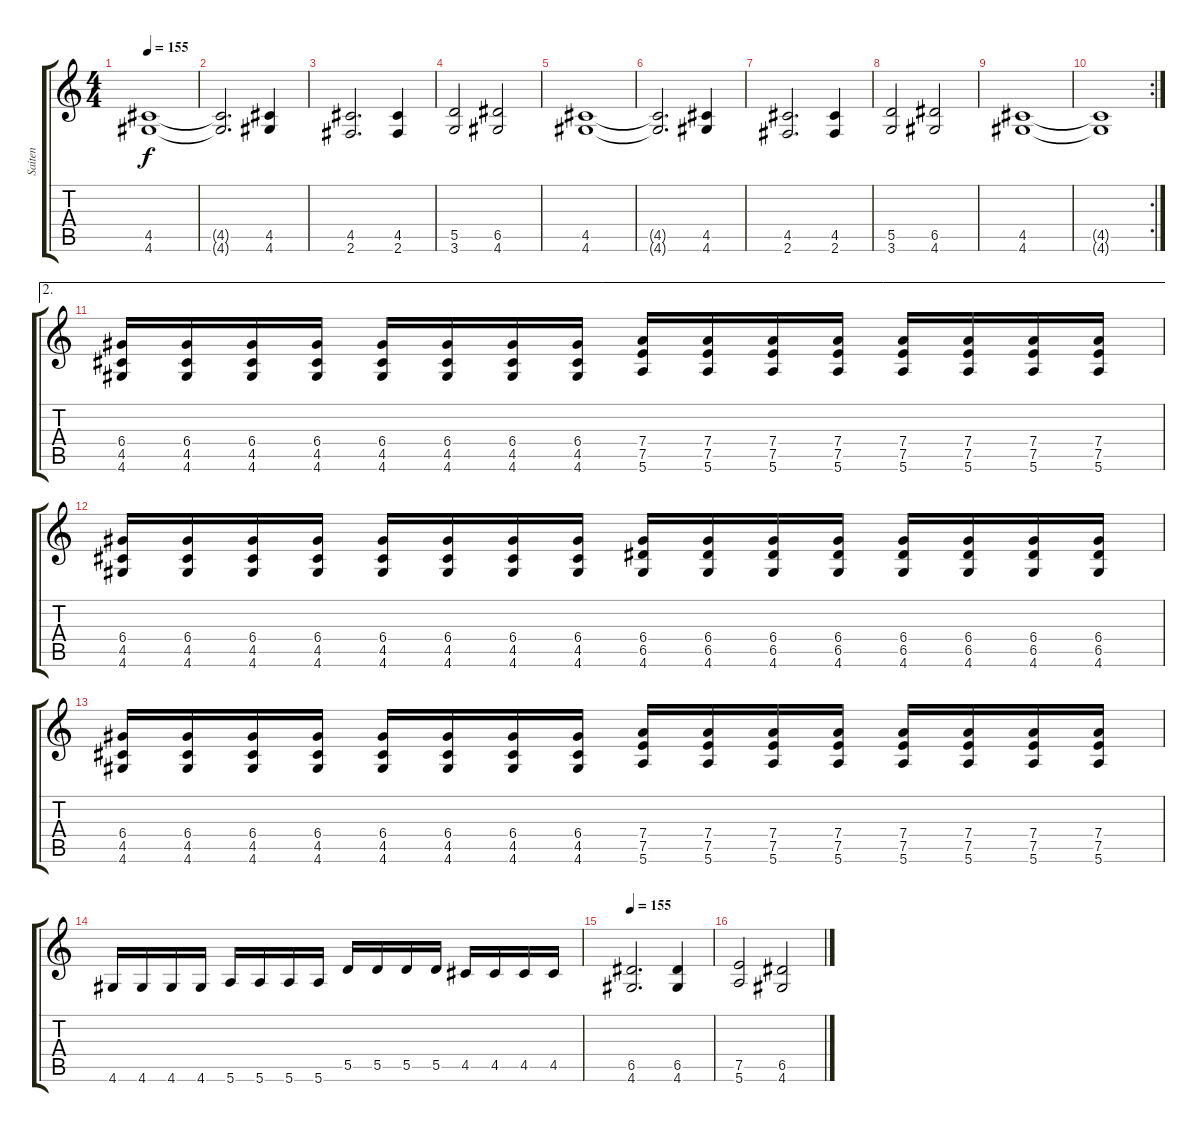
\track ("Saiten" "Saiten") {instrument distortionguitar}
\staff {score tabs}
\tuning (E4 B3 G3 D3 A2 E2) {hide}
\ts (4 4)
\tempo 155
\clef g2
\ks c
(4.5 4.6).1{dy f} |
(4.5{t} 4.6{t}).2{d} (4.5 4.6).4 |
(4.5 2.6).2{d} (4.5 2.6).4 |
(5.5 3.6).2 (6.5 4.6).2 |
(4.5 4.6).1 |
(4.5{t} 4.6{t}).2{d} (4.5 4.6).4 |
(4.5 2.6).2{d} (4.5 2.6).4 |
(5.5 3.6).2 (6.5 4.6).2 |
(4.5 4.6).1 |
\rc 2
(4.5{t} 4.6{t}).1 |
\ae 2
(6.4 4.5 4.6).16 (6.4 4.5 4.6).16 (6.4 4.5 4.6).16 (6.4 4.5 4.6).16 (6.4 4.5 4.6).16 (6.4 4.5 4.6).16 (6.4 4.5 4.6).16 (6.4 4.5 4.6).16 (7.4 7.5 5.6).16 (7.4 7.5 5.6).16 (7.4 7.5 5.6).16 (7.4 7.5 5.6).16 (7.4 7.5 5.6).16 (7.4 7.5 5.6).16 (7.4 7.5 5.6).16 (7.4 7.5 5.6).16 |
(6.4 4.5 4.6).16 (6.4 4.5 4.6).16 (6.4 4.5 4.6).16 (6.4 4.5 4.6).16 (6.4 4.5 4.6).16 (6.4 4.5 4.6).16 (6.4 4.5 4.6).16 (6.4 4.5 4.6).16 (6.4 6.5 4.6).16 (6.4 6.5 4.6).16 (6.4 6.5 4.6).16 (6.4 6.5 4.6).16 (6.4 6.5 4.6).16 (6.4 6.5 4.6).16 (6.4 6.5 4.6).16 (6.4 6.5 4.6).16 |
(6.4 4.5 4.6).16 (6.4 4.5 4.6).16 (6.4 4.5 4.6).16 (6.4 4.5 4.6).16 (6.4 4.5 4.6).16 (6.4 4.5 4.6).16 (6.4 4.5 4.6).16 (6.4 4.5 4.6).16 (7.4 7.5 5.6).16 (7.4 7.5 5.6).16 (7.4 7.5 5.6).16 (7.4 7.5 5.6).16 (7.4 7.5 5.6).16 (7.4 7.5 5.6).16 (7.4 7.5 5.6).16 (7.4 7.5 5.6).16 |
4.6.16 4.6.16 4.6.16 4.6.16 5.6.16 5.6.16 5.6.16 5.6.16 5.5.16 5.5.16 5.5.16 5.5.16 4.5.16 4.5.16 4.5.16 4.5.16 |
\tempo 155
(6.5 4.6).2{d} (6.5 4.6).4 |
(7.5 5.6).2 (6.5 4.6).2
